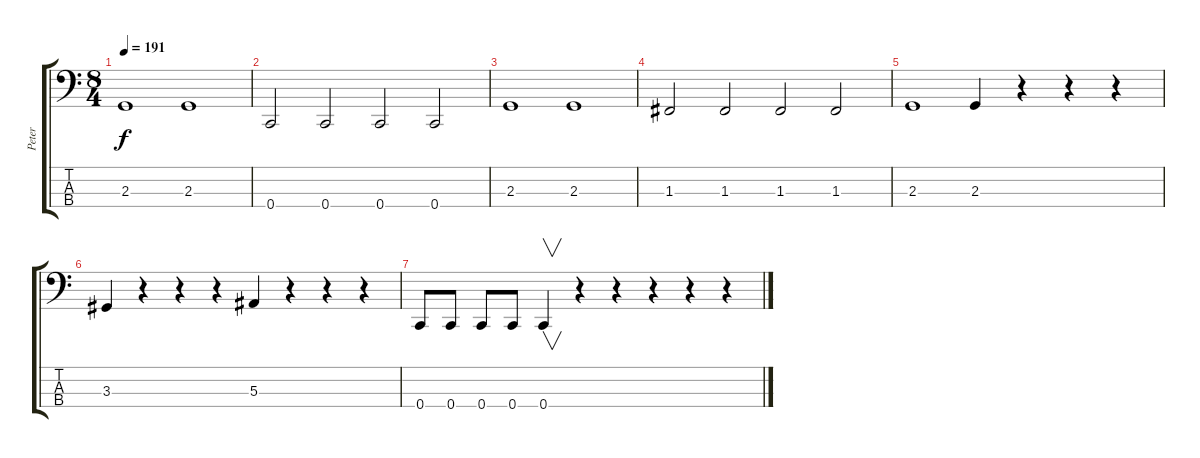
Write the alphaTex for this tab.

\track ("Peter" "Peter") {instrument electricbassfinger}
\staff {score tabs}
\tuning (Eb2 Bb1 F1 C1) {hide}
\ts (8 4)
\tempo 191
\clef f4
\ks c
2.3.1{dy f} 2.3.1 |
0.4.2 0.4.2 0.4.2 0.4.2 |
2.3.1 2.3.1 |
1.3.2 1.3.2 1.3.2 1.3.2 |
2.3.1 2.3.4 r.4 r.4 r.4 |
3.3.4 r.4 r.4 r.4 5.3.4 r.4 r.4 r.4 |
0.4.8 0.4.8 0.4.8 0.4.8 0.4.4{v} r.4 r.4 r.4 r.4 r.4
